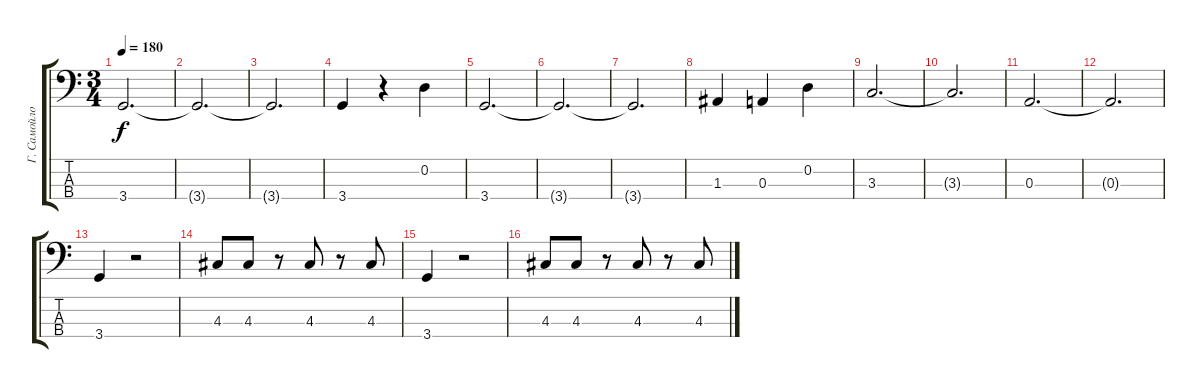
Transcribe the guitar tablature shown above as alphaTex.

\track ("Г. Самойлов" "Г. Самойло") {instrument electricbassfinger}
\staff {score tabs}
\tuning (G2 D2 A1 E1) {hide}
\ts (3 4)
\tempo 180
\clef f4
\ks c
3.4.2{d dy f} |
3.4{t}.2{d} |
3.4{t}.2{d} |
3.4.4 r.4 0.2.4 |
3.4.2{d} |
3.4{t}.2{d} |
3.4{t}.2{d} |
1.3.4 0.3.4 0.2.4 |
3.3.2{d} |
3.3{t}.2{d} |
0.3.2{d} |
0.3{t}.2{d} |
3.4.4 r.2 |
4.3.8 4.3.8 r.8 4.3.8 r.8 4.3.8 |
3.4.4 r.2 |
4.3.8 4.3.8 r.8 4.3.8 r.8 4.3.8
